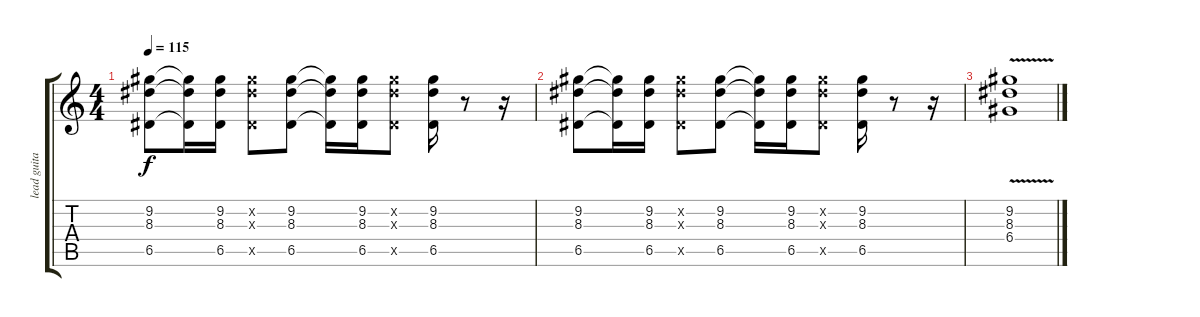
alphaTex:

\track ("lead guitar" "lead guita") {instrument electricguitarclean}
\staff {score tabs}
\tuning (E4 B3 G3 D3 A2 E2) {hide}
\ts (4 4)
\tempo 115
\clef g2
\ks c
(9.2 8.3 6.5).8{dy f} (9.2{t} 8.3{t} 6.5{t}).16 (9.2 8.3 6.5).16 (9.2{x} 8.3{x} 6.5{x}).8 (9.2 8.3 6.5).8 (9.2{t} 8.3{t} 6.5{t}).16 (9.2 8.3 6.5).16 (9.2{x} 8.3{x} 6.5{x}).8 (9.2 8.3 6.5).16 r.8 r.16 |
(9.2 8.3 6.5).8 (9.2{t} 8.3{t} 6.5{t}).16 (9.2 8.3 6.5).16 (9.2{x} 8.3{x} 6.5{x}).8 (9.2 8.3 6.5).8 (9.2{t} 8.3{t} 6.5{t}).16 (9.2 8.3 6.5).16 (9.2{x} 8.3{x} 6.5{x}).8 (9.2 8.3 6.5).16 r.8 r.16 |
(9.2{v} 8.3 6.4).1
